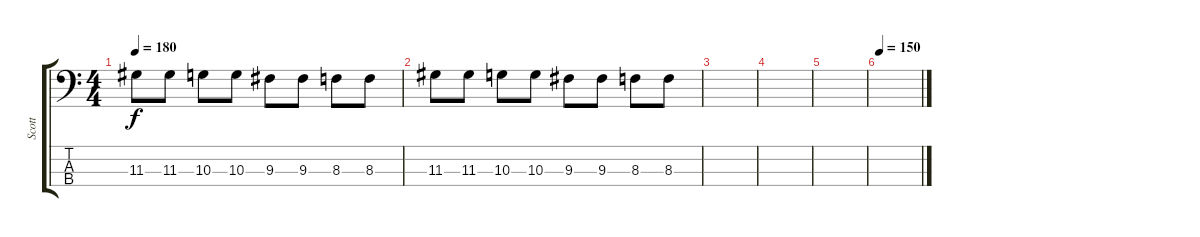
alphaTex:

\track ("Scott" "Scott") {instrument electricbasspick}
\staff {score tabs}
\tuning (G2 D2 A1 E1) {hide}
\ts (4 4)
\tempo 180
\clef f4
\ks c
11.3.8{dy f} 11.3.8 10.3.8 10.3.8 9.3.8 9.3.8 8.3.8 8.3.8 |
11.3.8 11.3.8 10.3.8 10.3.8 9.3.8 9.3.8 8.3.8 8.3.8 |
|
|
|
\tempo 150
